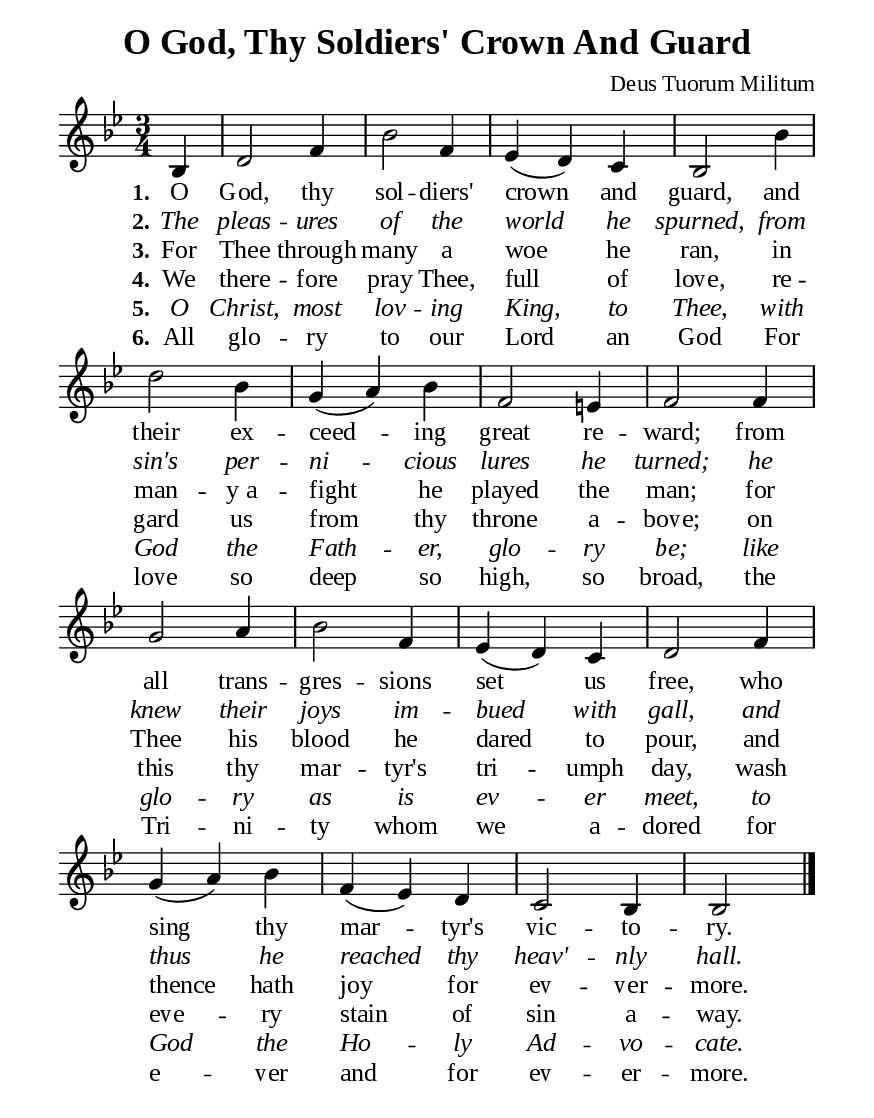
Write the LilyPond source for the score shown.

%%%%%%%%%%%%%%%%%%%%%%%%%%%%%
% CONTENTS OF THIS DOCUMENT
% 1. Common settings
% 2. Verse music
% 3. Verse lyrics
% 4. Layout
%%%%%%%%%%%%%%%%%%%%%%%%%%%%%

%%%%%%%%%%%%%%%%%%%%%%%%%%%%%
% 1. Common settings
%%%%%%%%%%%%%%%%%%%%%%%%%%%%%
\version "2.18.2"

\header {
  title = "O God, Thy Soldiers' Crown And Guard"
  composer = "Deus Tuorum Militum"
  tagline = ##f
}

global= {
  \key bes \major
  \time 3/4
  \override Score.BarNumber.break-visibility = ##(#f #f #f)
  \override Lyrics.LyricSpace.minimum-distance = #3.0
}

\paper {
  #(set-paper-size "a5")
  top-margin = 3.2\mm
  bottom-marign = 10\mm
  left-margin = 10\mm
  right-margin = 10\mm
  indent = #0
  #(define fonts
	 (make-pango-font-tree "Liberation Serif"
	 		       "Liberation Serif"
			       "Liberation Serif"
			       (/ 20 20)))
}

printItalic = \with {
  \override LyricText.font-shape = #'italic
}

%%%%%%%%%%%%%%%%%%%%%%%%%%%%%
% 2. Verse music
%%%%%%%%%%%%%%%%%%%%%%%%%%%%%
musicVerseSoprano = \relative c' {
                    \partial 4 bes4 |
  %{	01	%} d2 f4 |
  %{	02	%} bes2 f4 |
  %{	03	%} ees (d) c |
  %{	04	%} bes2 bes'4 |
  %{	05	%} d2 bes4 |
  %{	06	%} g (a) bes |
  %{	07	%} f2 e!4 |
  %{	08	%} f2 f4 |
  %{	09	%} g2 a4 |
  %{	10	%} bes2 f4 |
  %{	11	%} ees4 (d) c |
  %{	12	%} d2 f4 |
  %{	13	%} g (a) bes |
  %{	14	%} f (ees) d |
  %{	15	%} c2 bes4 |
  %{	16	%} bes2 \bar "|."
}

%%%%%%%%%%%%%%%%%%%%%%%%%%%%%
% 3. Verse lyrics
%%%%%%%%%%%%%%%%%%%%%%%%%%%%%
verseOne = \lyricmode {
  \set stanza = #"1."
  O God, thy sol -- diers' crown and guard,
  and their ex -- ceed -- ing great re -- ward;
  from all trans -- gres -- sions set us free,
  who sing thy mar -- tyr's vic -- to -- ry.
}

verseTwo = \lyricmode {
  \set stanza = #"2."
  The pleas -- ures of the world he spurned,
  from sin's per -- ni -- cious lures he turned;
  he knew their joys im -- bued with gall,
  and thus he reached thy heav' -- nly hall.
}

verseThree = \lyricmode {
  \set stanza = #"3."
  For Thee through many a woe he ran,
  in man -- y_a -- fight he played the man;
  for Thee his blood he dared to pour,
  and thence hath joy for ev -- ver -- more.
}

verseFour = \lyricmode {
  \set stanza = #"4."
  We there -- fore pray Thee, full of love,
  re -- gard us from thy throne a -- bove;
  on this thy mar -- tyr's tri -- umph day,
  wash eve -- ry stain of sin a -- way.
}

verseFive = \lyricmode {
  \set stanza = #"5."
  O Christ, most lov -- ing King,
  to Thee, with God the Fath -- er, glo -- ry be;
  like glo -- ry as is ev -- er meet,
  to God the Ho -- ly Ad -- vo -- cate.
}

verseSix = \lyricmode {
  \set stanza = #"6."
  All glo -- ry to our Lord an God
  For love so deep so high,
  so broad, the Tri -- ni -- ty
  whom we a -- dored for e -- ver
  and for ev -- er -- more.
}

%%%%%%%%%%%%%%%%%%%%%%%%%%%%%
% 4. Layout
%%%%%%%%%%%%%%%%%%%%%%%%%%%%%
\score {
    \new ChoirStaff <<
      \new Staff <<
        \clef "treble"
        \new Voice = "sopranos" { \global   \musicVerseSoprano }
      >>
      \new Lyrics \lyricsto sopranos \verseOne
      \new Lyrics \printItalic \lyricsto sopranos \verseTwo
      \new Lyrics \lyricsto sopranos \verseThree
      \new Lyrics \lyricsto sopranos \verseFour
      \new Lyrics \printItalic \lyricsto sopranos \verseFive
      \new Lyrics \lyricsto sopranos \verseSix
    >>
}
